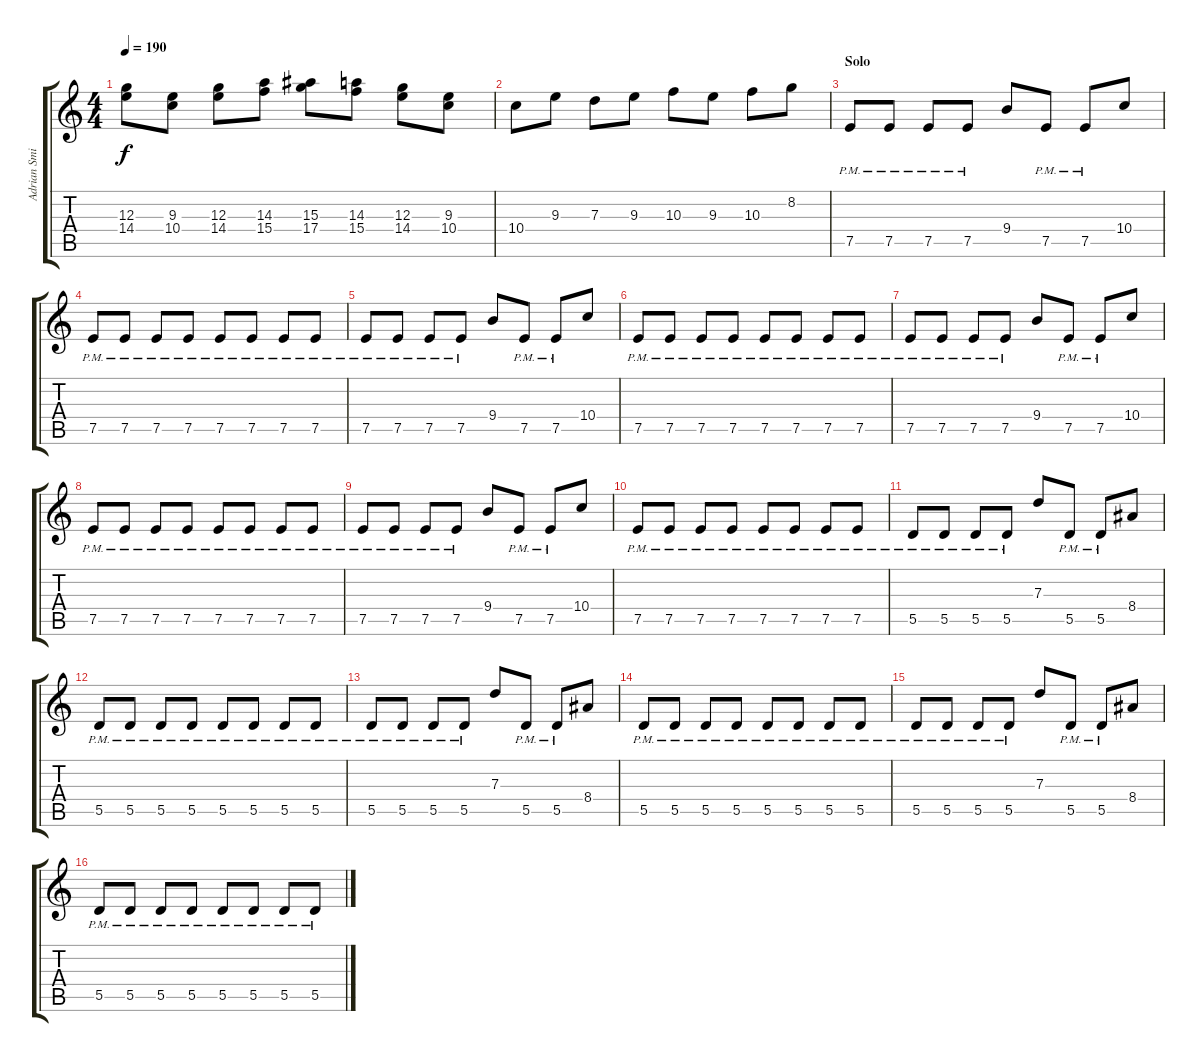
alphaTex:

\track ("Adrian Smith" "Adrian Smi") {instrument distortionguitar}
\staff {score tabs}
\tuning (E4 B3 G3 D3 A2 D2) {hide}
\ts (4 4)
\tempo 190
\clef g2
\ks c
(12.3{t} 14.4{t}).8{dy f} (9.3 10.4).8 (12.3 14.4).8 (14.3 15.4).8 (15.3 17.4).8 (14.3 15.4).8 (12.3 14.4).8 (9.3 10.4).8 |
10.4.8 9.3.8 7.3.8 9.3.8 10.3.8 9.3.8 10.3.8 8.2.8 |
\section ("" "Solo")
7.5{pm}.8{volume 13} 7.5{pm}.8 7.5{pm}.8 7.5{pm}.8 9.4.8 7.5{pm}.8 7.5{pm}.8 10.4.8 |
7.5{pm}.8 7.5{pm}.8 7.5{pm}.8 7.5{pm}.8 7.5{pm}.8 7.5{pm}.8 7.5{pm}.8 7.5{pm}.8 |
7.5{pm}.8 7.5{pm}.8 7.5{pm}.8 7.5{pm}.8 9.4.8 7.5{pm}.8 7.5{pm}.8 10.4.8 |
7.5{pm}.8 7.5{pm}.8 7.5{pm}.8 7.5{pm}.8 7.5{pm}.8 7.5{pm}.8 7.5{pm}.8 7.5{pm}.8 |
7.5{pm}.8 7.5{pm}.8 7.5{pm}.8 7.5{pm}.8 9.4.8 7.5{pm}.8 7.5{pm}.8 10.4.8 |
7.5{pm}.8 7.5{pm}.8 7.5{pm}.8 7.5{pm}.8 7.5{pm}.8 7.5{pm}.8 7.5{pm}.8 7.5{pm}.8 |
7.5{pm}.8 7.5{pm}.8 7.5{pm}.8 7.5{pm}.8 9.4.8 7.5{pm}.8 7.5{pm}.8 10.4.8 |
7.5{pm}.8 7.5{pm}.8 7.5{pm}.8 7.5{pm}.8 7.5{pm}.8 7.5{pm}.8 7.5{pm}.8 7.5{pm}.8 |
5.5{pm}.8 5.5{pm}.8 5.5{pm}.8 5.5{pm}.8 7.3.8 5.5{pm}.8 5.5{pm}.8 8.4.8 |
5.5{pm}.8 5.5{pm}.8 5.5{pm}.8 5.5{pm}.8 5.5{pm}.8 5.5{pm}.8 5.5{pm}.8 5.5{pm}.8 |
5.5{pm}.8 5.5{pm}.8 5.5{pm}.8 5.5{pm}.8 7.3.8 5.5{pm}.8 5.5{pm}.8 8.4.8 |
5.5{pm}.8 5.5{pm}.8 5.5{pm}.8 5.5{pm}.8 5.5{pm}.8 5.5{pm}.8 5.5{pm}.8 5.5{pm}.8 |
5.5{pm}.8 5.5{pm}.8 5.5{pm}.8 5.5{pm}.8 7.3.8 5.5{pm}.8 5.5{pm}.8 8.4.8 |
5.5{pm}.8 5.5{pm}.8 5.5{pm}.8 5.5{pm}.8 5.5{pm}.8 5.5{pm}.8 5.5{pm}.8 5.5{pm}.8
